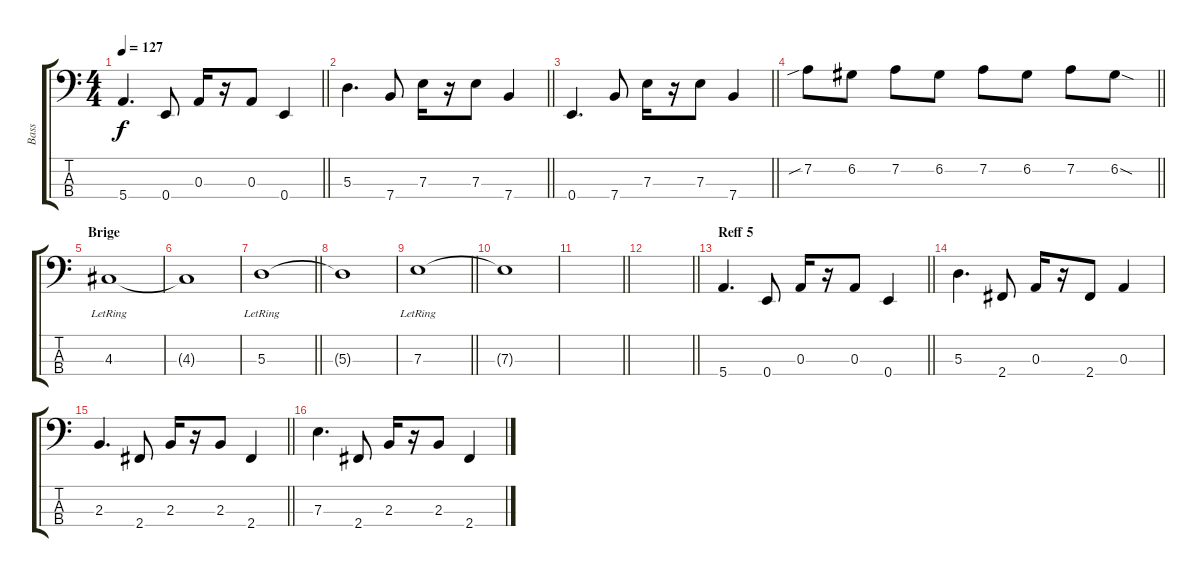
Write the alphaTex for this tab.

\track ("Bass" "Bass") {instrument electricbassfinger}
\staff {score tabs}
\tuning (G2 D2 A1 E1) {hide}
\ts (4 4)
\tempo 127
\clef f4
\barLineRight lightlight
\ks c
5.4.4{d dy f} 0.4.8 0.3.16 r.16 0.3.8 0.4.4 |
\barLineRight lightlight
5.3.4{d} 7.4.8 7.3.16 r.16 7.3.8 7.4.4 |
\barLineRight lightlight
0.4.4{d} 7.4.8 7.3.16 r.16 7.3.8 7.4.4 |
\barLineRight lightlight
7.2{sib}.8 6.2.8 7.2.8 6.2.8 7.2.8 6.2.8 7.2.8 6.2{sod}.8 |
\section ("" "Brige")
4.3{lr}.1 |
4.3{t}.1 |
\barLineRight lightlight
5.3{lr}.1 |
5.3{t}.1 |
\barLineRight lightlight
7.3{lr}.1 |
7.3{t}.1 |
\barLineRight lightlight
|
\barLineRight lightlight
|
\section ("" "Reff 5")
\barLineRight lightlight
5.4.4{d} 0.4.8 0.3.16 r.16 0.3.8 0.4.4 |
5.3.4{d} 2.4.8 0.3.16 r.16 2.4.8 0.3.4 |
\barLineRight lightlight
2.3.4{d} 2.4.8 2.3.16 r.16 2.3.8 2.4.4 |
7.3.4{d} 2.4.8 2.3.16 r.16 2.3.8 2.4.4
